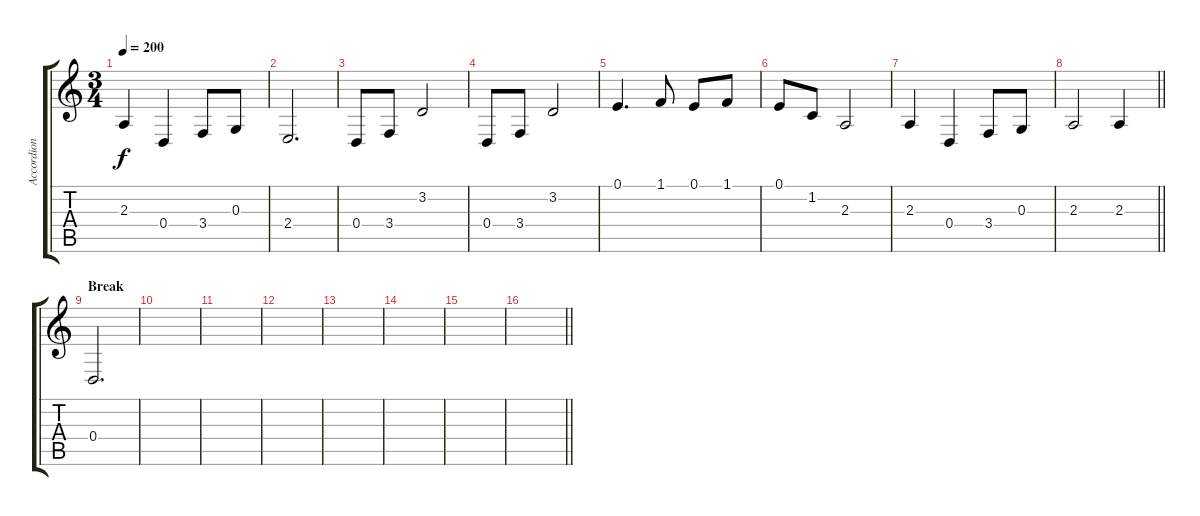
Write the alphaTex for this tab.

\track ("Accordion (Melody 1)" "Accordion ") {instrument tangoaccordion}
\staff {score tabs}
\tuning (E4 B3 G3 D3 A2 E2) {hide}
\ts (3 4)
\tempo 200
\clef g2
\ks c
2.3.4{dy f} 0.4.4 3.4.8 0.3.8 |
2.4.2{d} |
0.4.8 3.4.8 3.2.2 |
0.4.8 3.4.8 3.2.2 |
0.1.4{d} 1.1.8 0.1.8 1.1.8 |
0.1.8 1.2.8 2.3.2 |
2.3.4 0.4.4 3.4.8 0.3.8 |
\barLineRight lightlight
2.3.2 2.3.4 |
\section ("" "Break")
0.4.2{d} |
|
|
|
|
|
|
\barLineRight lightlight
